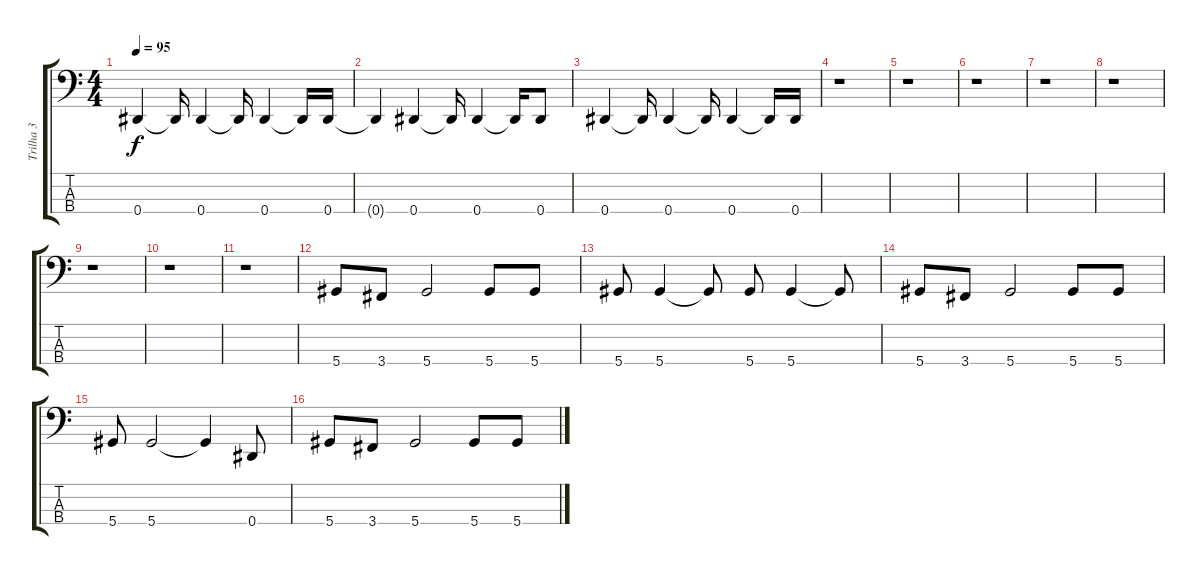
\track ("Trilha 3" "Trilha 3") {instrument slapbass1}
\staff {score tabs}
\tuning (Gb2 Db2 Ab1 Eb1) {hide}
\ts (4 4)
\tempo 95
\clef f4
\ks c
0.4.4{dy f instrument slapbass1} 0.4{t}.16 0.4.4 0.4{t}.16 0.4.4 0.4{t}.16 0.4.16 |
0.4{t}.4 0.4.4 0.4{t}.16 0.4.4 0.4{t}.16 0.4.8 |
0.4.4 0.4{t}.16 0.4.4 0.4{t}.16 0.4.4 0.4{t}.16 0.4.16 |
r.1 |
r.1 |
r.1 |
r.1 |
r.1 |
r.1 |
r.1 |
r.1 |
5.4.8 3.4.8 5.4.2 5.4.8 5.4.8 |
5.4.8 5.4.4 5.4{t}.8 5.4.8 5.4.4 5.4{t}.8 |
5.4.8 3.4.8 5.4.2 5.4.8 5.4.8 |
5.4.8 5.4.2 5.4{t}.4 0.4.8 |
5.4.8 3.4.8 5.4.2 5.4.8 5.4.8
